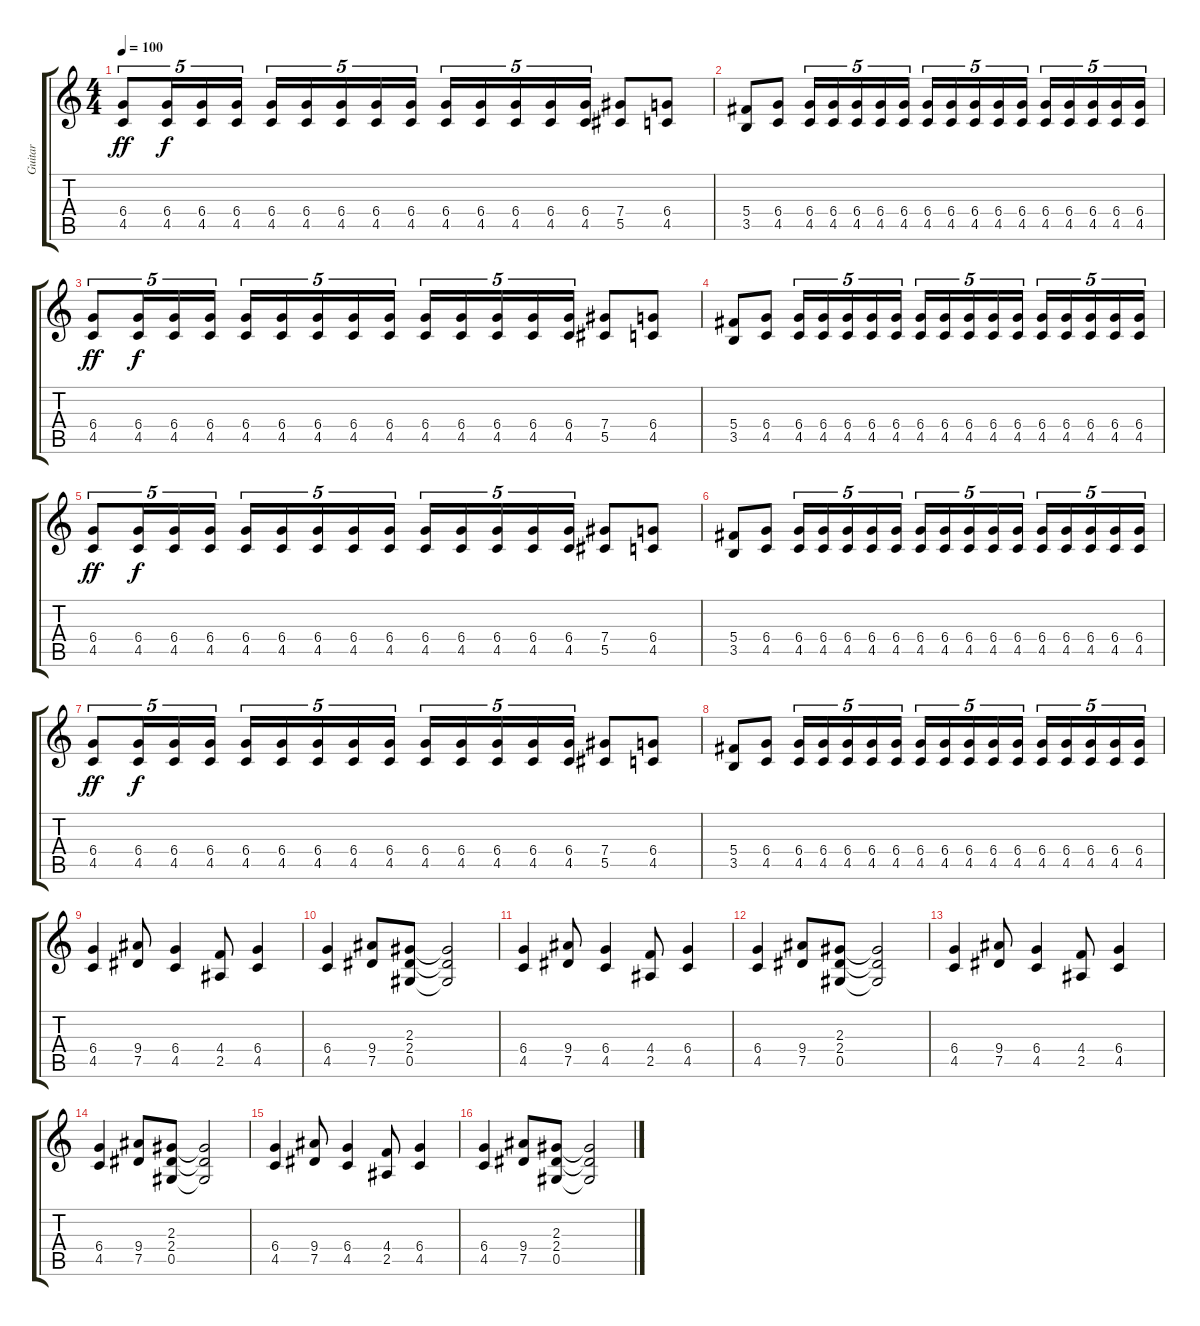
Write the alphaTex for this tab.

\track ("Guitar" "Guitar") {instrument distortionguitar}
\staff {score tabs}
\tuning (Eb4 Bb3 Gb3 Db3 Ab2 Eb2) {hide}
\ts (4 4)
\tempo 100
\clef g2
\ks c
(6.4 4.5).8{tu (5 4) dy ff} (6.4 4.5).16{tu (5 4) dy f} (6.4 4.5).16{tu (5 4)} (6.4 4.5).16{tu (5 4)} (6.4 4.5).16{tu (5 4)} (6.4 4.5).16{tu (5 4)} (6.4 4.5).16{tu (5 4)} (6.4 4.5).16{tu (5 4)} (6.4 4.5).16{tu (5 4)} (6.4 4.5).16{tu (5 4)} (6.4 4.5).16{tu (5 4)} (6.4 4.5).16{tu (5 4)} (6.4 4.5).16{tu (5 4)} (6.4 4.5).16{tu (5 4)} (7.4 5.5).8 (6.4 4.5).8 |
(5.4 3.5).8 (6.4 4.5).8 (6.4 4.5).16{tu (5 4)} (6.4 4.5).16{tu (5 4)} (6.4 4.5).16{tu (5 4)} (6.4 4.5).16{tu (5 4)} (6.4 4.5).16{tu (5 4)} (6.4 4.5).16{tu (5 4)} (6.4 4.5).16{tu (5 4)} (6.4 4.5).16{tu (5 4)} (6.4 4.5).16{tu (5 4)} (6.4 4.5).16{tu (5 4)} (6.4 4.5).16{tu (5 4)} (6.4 4.5).16{tu (5 4)} (6.4 4.5).16{tu (5 4)} (6.4 4.5).16{tu (5 4)} (6.4 4.5).16{tu (5 4)} |
(6.4 4.5).8{tu (5 4) dy ff} (6.4 4.5).16{tu (5 4) dy f} (6.4 4.5).16{tu (5 4)} (6.4 4.5).16{tu (5 4)} (6.4 4.5).16{tu (5 4)} (6.4 4.5).16{tu (5 4)} (6.4 4.5).16{tu (5 4)} (6.4 4.5).16{tu (5 4)} (6.4 4.5).16{tu (5 4)} (6.4 4.5).16{tu (5 4)} (6.4 4.5).16{tu (5 4)} (6.4 4.5).16{tu (5 4)} (6.4 4.5).16{tu (5 4)} (6.4 4.5).16{tu (5 4)} (7.4 5.5).8 (6.4 4.5).8 |
(5.4 3.5).8 (6.4 4.5).8 (6.4 4.5).16{tu (5 4)} (6.4 4.5).16{tu (5 4)} (6.4 4.5).16{tu (5 4)} (6.4 4.5).16{tu (5 4)} (6.4 4.5).16{tu (5 4)} (6.4 4.5).16{tu (5 4)} (6.4 4.5).16{tu (5 4)} (6.4 4.5).16{tu (5 4)} (6.4 4.5).16{tu (5 4)} (6.4 4.5).16{tu (5 4)} (6.4 4.5).16{tu (5 4)} (6.4 4.5).16{tu (5 4)} (6.4 4.5).16{tu (5 4)} (6.4 4.5).16{tu (5 4)} (6.4 4.5).16{tu (5 4)} |
(6.4 4.5).8{tu (5 4) dy ff} (6.4 4.5).16{tu (5 4) dy f} (6.4 4.5).16{tu (5 4)} (6.4 4.5).16{tu (5 4)} (6.4 4.5).16{tu (5 4)} (6.4 4.5).16{tu (5 4)} (6.4 4.5).16{tu (5 4)} (6.4 4.5).16{tu (5 4)} (6.4 4.5).16{tu (5 4)} (6.4 4.5).16{tu (5 4)} (6.4 4.5).16{tu (5 4)} (6.4 4.5).16{tu (5 4)} (6.4 4.5).16{tu (5 4)} (6.4 4.5).16{tu (5 4)} (7.4 5.5).8 (6.4 4.5).8 |
(5.4 3.5).8 (6.4 4.5).8 (6.4 4.5).16{tu (5 4)} (6.4 4.5).16{tu (5 4)} (6.4 4.5).16{tu (5 4)} (6.4 4.5).16{tu (5 4)} (6.4 4.5).16{tu (5 4)} (6.4 4.5).16{tu (5 4)} (6.4 4.5).16{tu (5 4)} (6.4 4.5).16{tu (5 4)} (6.4 4.5).16{tu (5 4)} (6.4 4.5).16{tu (5 4)} (6.4 4.5).16{tu (5 4)} (6.4 4.5).16{tu (5 4)} (6.4 4.5).16{tu (5 4)} (6.4 4.5).16{tu (5 4)} (6.4 4.5).16{tu (5 4)} |
(6.4 4.5).8{tu (5 4) dy ff} (6.4 4.5).16{tu (5 4) dy f} (6.4 4.5).16{tu (5 4)} (6.4 4.5).16{tu (5 4)} (6.4 4.5).16{tu (5 4)} (6.4 4.5).16{tu (5 4)} (6.4 4.5).16{tu (5 4)} (6.4 4.5).16{tu (5 4)} (6.4 4.5).16{tu (5 4)} (6.4 4.5).16{tu (5 4)} (6.4 4.5).16{tu (5 4)} (6.4 4.5).16{tu (5 4)} (6.4 4.5).16{tu (5 4)} (6.4 4.5).16{tu (5 4)} (7.4 5.5).8 (6.4 4.5).8 |
(5.4 3.5).8 (6.4 4.5).8 (6.4 4.5).16{tu (5 4)} (6.4 4.5).16{tu (5 4)} (6.4 4.5).16{tu (5 4)} (6.4 4.5).16{tu (5 4)} (6.4 4.5).16{tu (5 4)} (6.4 4.5).16{tu (5 4)} (6.4 4.5).16{tu (5 4)} (6.4 4.5).16{tu (5 4)} (6.4 4.5).16{tu (5 4)} (6.4 4.5).16{tu (5 4)} (6.4 4.5).16{tu (5 4)} (6.4 4.5).16{tu (5 4)} (6.4 4.5).16{tu (5 4)} (6.4 4.5).16{tu (5 4)} (6.4 4.5).16{tu (5 4)} |
(6.4 4.5).4 (9.4 7.5).8 (6.4 4.5).4 (4.4 2.5).8 (6.4 4.5).4 |
(6.4 4.5).4 (9.4 7.5).8 (2.3 2.4 0.5).8 (2.3{t} 2.4{t} 0.5{t}).2 |
(6.4 4.5).4 (9.4 7.5).8 (6.4 4.5).4 (4.4 2.5).8 (6.4 4.5).4 |
(6.4 4.5).4 (9.4 7.5).8 (2.3 2.4 0.5).8 (2.3{t} 2.4{t} 0.5{t}).2 |
(6.4 4.5).4 (9.4 7.5).8 (6.4 4.5).4 (4.4 2.5).8 (6.4 4.5).4 |
(6.4 4.5).4 (9.4 7.5).8 (2.3 2.4 0.5).8 (2.3{t} 2.4{t} 0.5{t}).2 |
(6.4 4.5).4 (9.4 7.5).8 (6.4 4.5).4 (4.4 2.5).8 (6.4 4.5).4 |
(6.4 4.5).4 (9.4 7.5).8 (2.3 2.4 0.5).8 (2.3{t} 2.4{t} 0.5{t}).2
